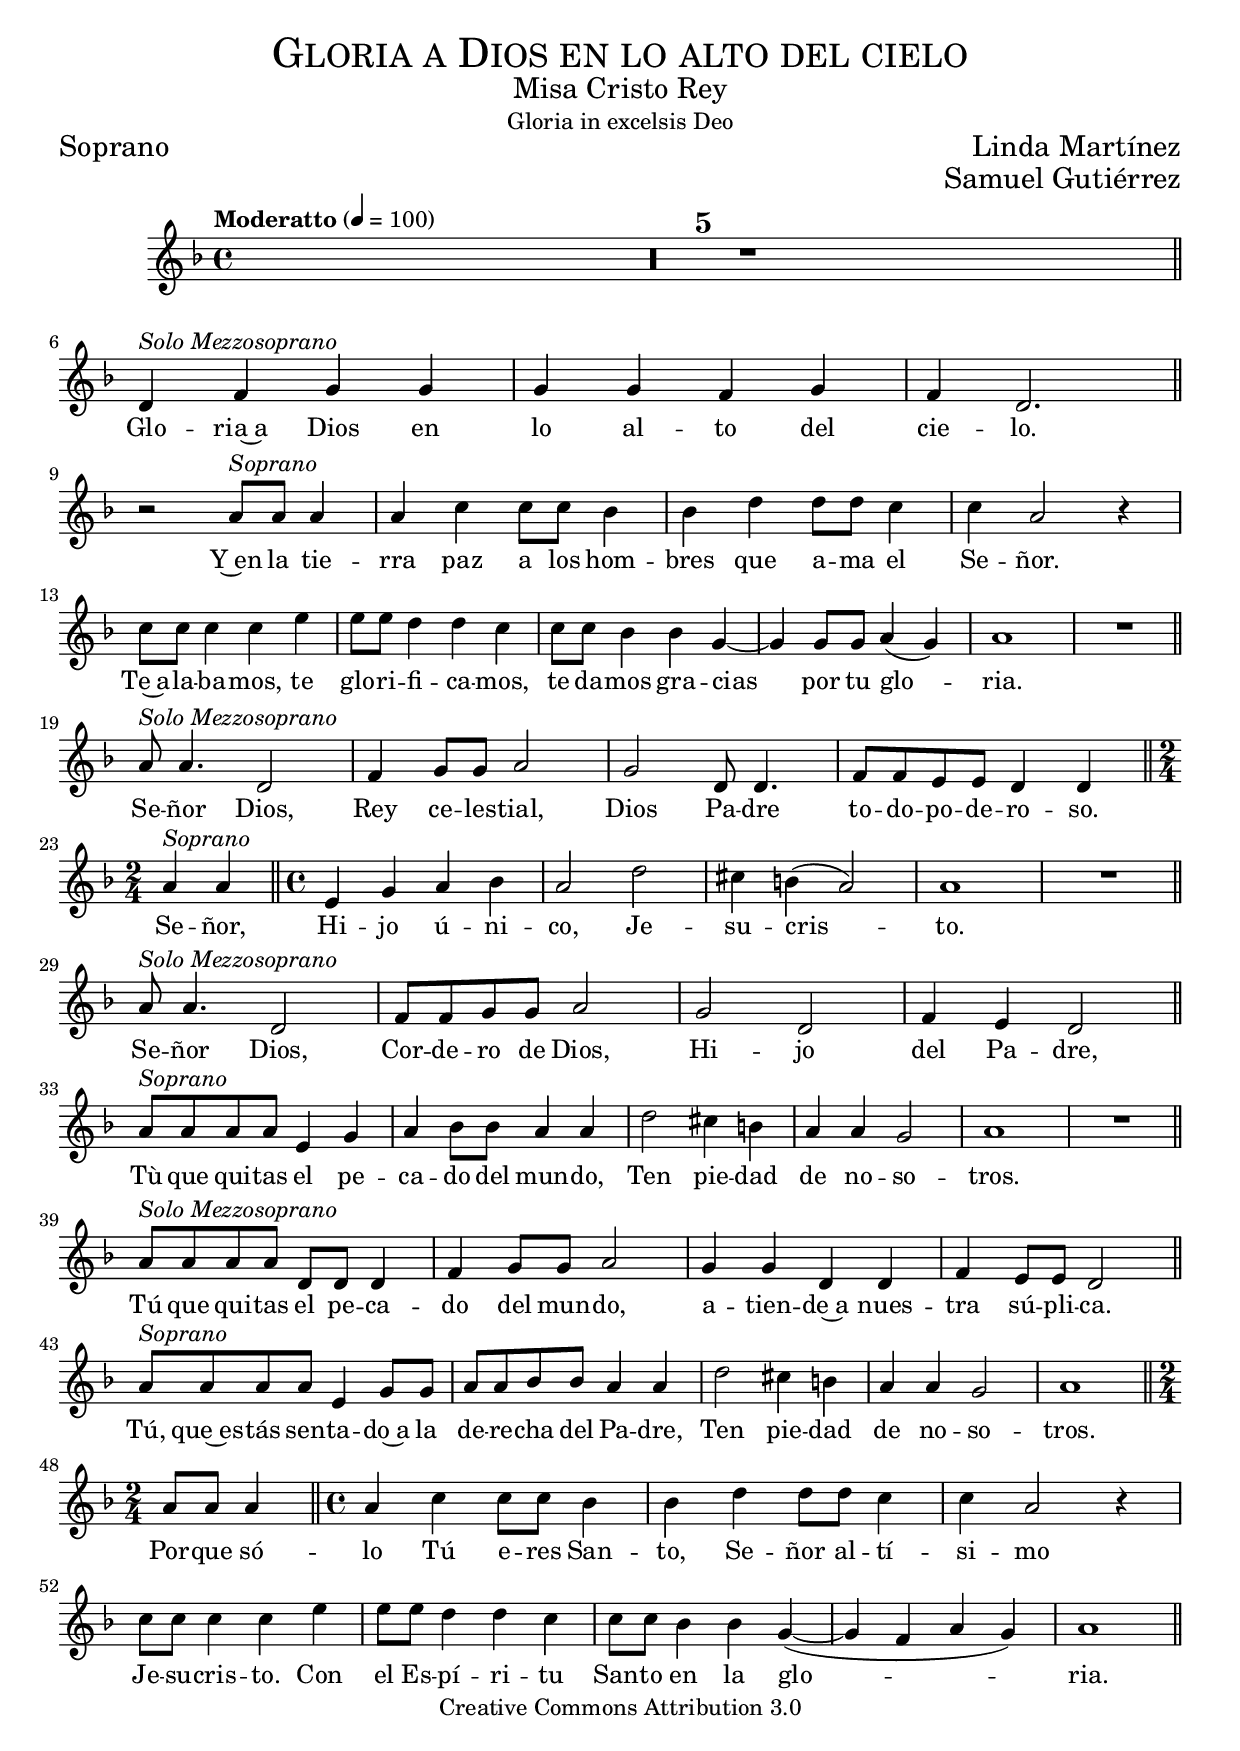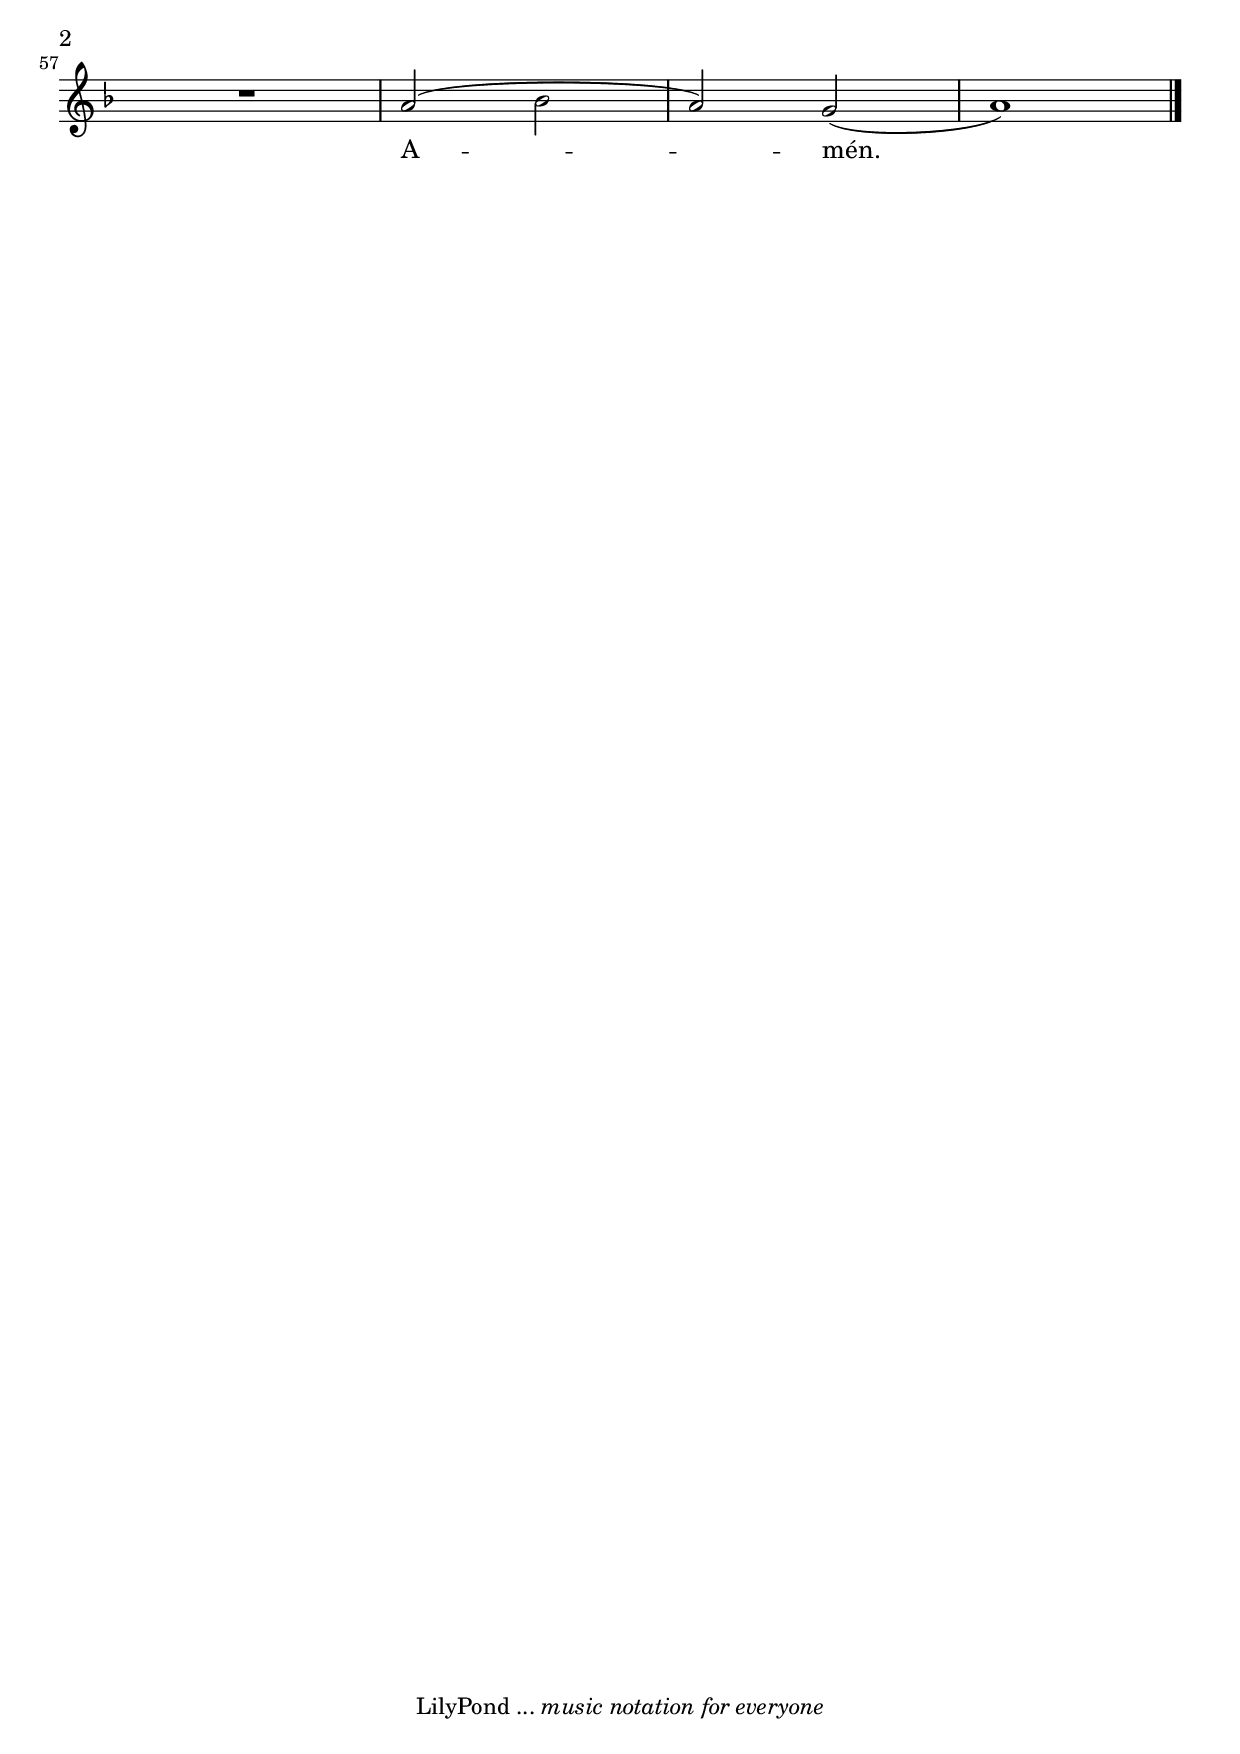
% ****************************************************************
%   Gloria a Dios en lo alto del cielo - Renaissance way melody
%	Music and accompaniment by serachsam
% ****************************************************************
\language "espanol"
\version "2.23.2"

% --- Global parameters
particle = 1
jump = \break

% --- Includes
\include "global.ily"
soprano_music = \relative do'' {
  \compressEmptyMeasures

  R1*5 | \bar "||" #(if (= particle 1) jump "") % 5
  re,4^\markup{ \italic "Solo Mezzosoprano"} fa sol sol |
  sol4 sol fa sol |
  fa4 re2. | \bar "||" #(if (= particle 1) jump "") % 8
  r2 la'8^\markup{ \italic "Soprano"} la la4 |
  la4 do4 do8 do sib4 |
  sib4 re re8 re do4 |
  do4 la2 r4 | #(if (= particle 1) jump "") % 12
  do8 do do4 do4 mi4 |
  mi8 mi re4 re4 do4 |
  do8 do sib4 sib4 sol4~ |
  sol4 sol8 sol la4( sol) |
  la1 |
  R1 | \bar "||" #(if (= particle 1) jump "") % 18
  la8^\markup{\italic "Solo Mezzosoprano"} la4. re,2 |
  fa4 sol8 sol la2 |
  sol2 re8 re4. |
  fa8 fa mi mi re4 re4 | \bar "||" #(if (= particle 1) jump "") % 22
  \time 2/4 la'4^\markup{\italic "Soprano"} la | \bar "||"
  \time 4/4 mi sol la sib |
  la2 re2 |
  dos4 si( la2 )
  la1 |
  R1*1 | \bar "||" #(if (= particle 1) jump "") % 28
  la8^\markup{\italic "Solo Mezzosoprano"} la4. re,2 |
  fa8 fa sol8 sol la2 |
  sol2 re2 |
  fa4 mi re2 | \bar "||" #(if (= particle 1) jump "") % 32
  la'8^\markup{ \italic "Soprano"} la la la mi4 sol |
  la4 sib8 sib la4 la |
  re2 dos4 si |
  la4 la sol2 |
  la1 |
  R1*1 | \bar "||" #(if (= particle 1) jump "") % 38
  la8^\markup{\italic "Solo Mezzosoprano"} la la la re,8 re re4 |
  fa4 sol8 sol la2 |
  sol4 sol re re |
  fa4 mi8 mi re2 | \bar "||" #(if (= particle 1) jump "") % 42
  la'8^\markup{\italic "Soprano"} la la la mi4 sol8 sol |
  la8 la sib sib la4 la |
  re2 dos4 si  |
  la4 la sol2 |
  la1 | \bar "||" #(if (= particle 1) jump "") % 47
  \time 2/4 la8 la la4 | \bar "||"
  \time 4/4 la4 do4 do8 do sib4 |
  sib4 re re8 re do4 |
  do4 la2 r4 | #(if (= particle 1) jump "") % 51
  do8 do do4 do4 mi4 |
  mi8 mi re4 re4 do4 |
  do8 do sib4 sib4 sol4(~ |
  sol4 fa la4 sol)
  la1 | \bar "||" #(if (= particle 1) jump "") % 56
  R1 |
  la2( sib |
  la2) sol( |
  la1) |

  \bar "|."
}

soprano_lyrics = \lyricmode {
    Glo -- ria~a Dios en lo al -- to del cie -- lo.

    Y~en la tie -- rra paz a los hom -- bres que a -- ma el Se -- ñor.
    Te~a -- la -- ba -- mos, te glo -- ri -- fi -- ca -- mos, te da -- mos gra -- cias por tu glo -- ria.

    Se -- ñor Dios, Rey ce -- les -- tial, Dios Pa -- dre to -- do -- po -- de -- ro -- so.
    Se -- ñor, Hi -- jo ú -- ni -- co, Je -- su -- cris -- to.

    Se -- ñor Dios, Cor -- de -- ro de Dios, Hi -- jo del Pa -- dre,
    Tù que qui -- tas el pe -- ca -- do del mun -- do, Ten pie -- dad de no -- so -- tros.

    Tú que qui -- tas el pe -- ca -- do del mun -- do, a -- tien -- de~a nues -- tra sú -- pli -- ca.
    Tú, que~es -- tás sen -- ta -- do~a la de -- re -- cha del Pa -- dre, Ten pie -- dad de no -- so -- tros.

    Por -- que só -- lo Tú e -- res San -- to, Se -- ñor al -- tí -- si -- mo Je -- su -- cris -- to.
    Con el Es -- pí -- ri -- tu San -- to en la glo -- ria.

    A -- mén.
}


% --- Global size
% #(set-global-staff-size 20)

% --- Header
\markup { \fill-line { \center-column { \fontsize #5 \smallCaps "Gloria a Dios en lo alto del cielo" \fontsize #2 "Misa Cristo Rey" "Gloria in excelsis Deo" } } }
\markup { \fill-line { \fontsize #2 "Soprano" \right-column { \fontsize #2 "Linda Martínez" } } }
\markup { \fill-line { " " \right-column { \fontsize #2 "Samuel Gutiérrez" } } }
\header {
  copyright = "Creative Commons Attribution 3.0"
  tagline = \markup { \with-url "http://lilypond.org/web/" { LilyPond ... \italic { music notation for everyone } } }
  breakbefore = ##t
}

% --- Music

% --- Harmony

\score {
  <<
    \new Staff <<
      \set Staff.midiInstrument = #"choir aahs"
      \set Staff.midiMaximumVolume = #1.5

      \new Voice = "soprano" <<
        \global \soprano_music
      >>\new Lyrics = "soprano"
      \context Lyrics = "soprano" \lyricsto "soprano" \soprano_lyrics
    >>
  >>
  \midi { }
  \layout { }
}

% --- Paper
\paper{
  #(set-default-paper-size "letter")
  page-breaking = #ly:page-turn-breaking
}
